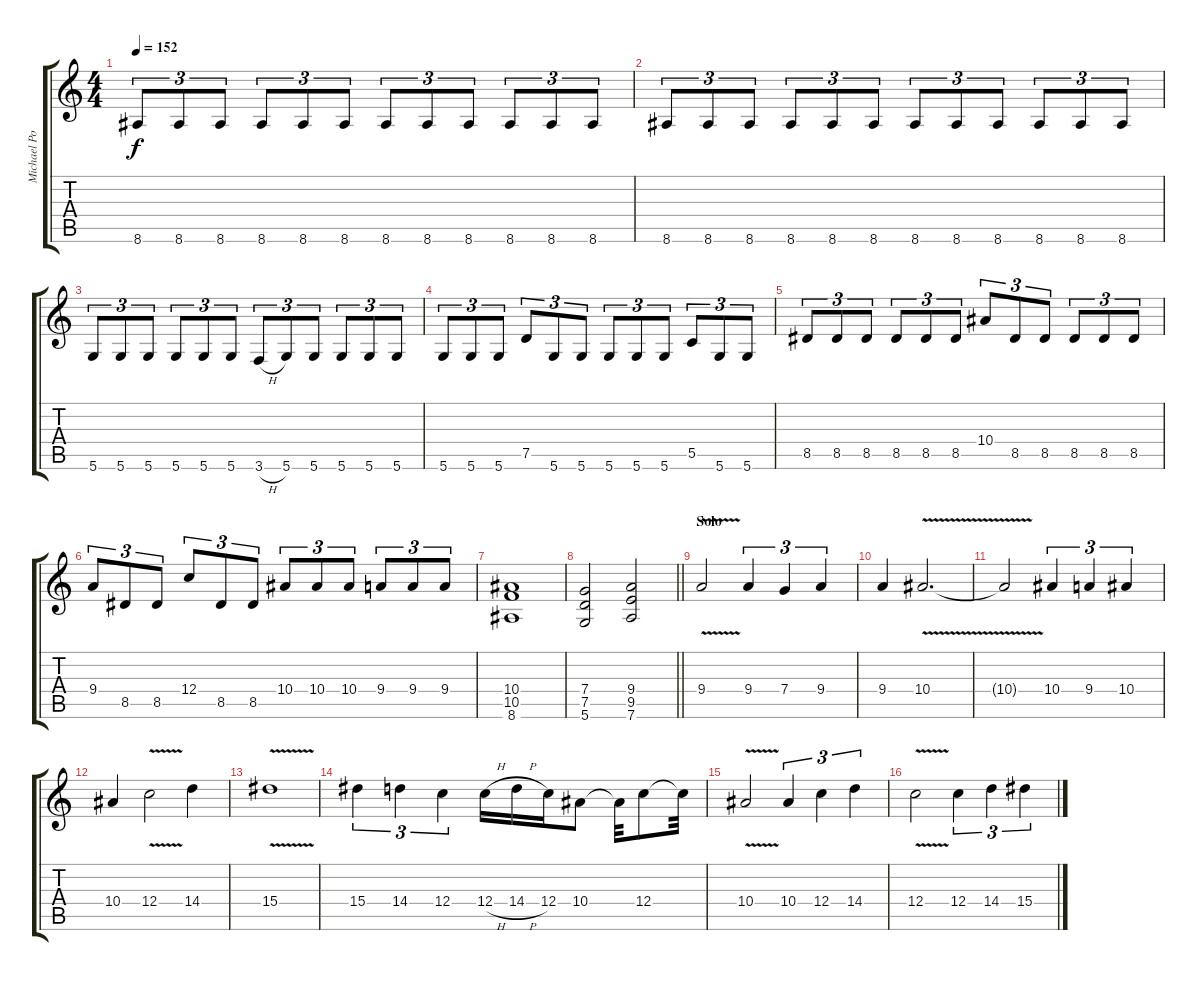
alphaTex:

\track ("Michael Poulsen" "Michael Po") {instrument distortionguitar}
\staff {score tabs}
\tuning (D4 A3 F3 C3 G2 D2) {hide}
\ts (4 4)
\tempo 152
\clef g2
\ks c
8.6.8{tu (3 2) dy f} 8.6.8{tu (3 2)} 8.6.8{tu (3 2)} 8.6.8{tu (3 2)} 8.6.8{tu (3 2)} 8.6.8{tu (3 2)} 8.6.8{tu (3 2)} 8.6.8{tu (3 2)} 8.6.8{tu (3 2)} 8.6.8{tu (3 2)} 8.6.8{tu (3 2)} 8.6.8{tu (3 2)} |
8.6.8{tu (3 2)} 8.6.8{tu (3 2)} 8.6.8{tu (3 2)} 8.6.8{tu (3 2)} 8.6.8{tu (3 2)} 8.6.8{tu (3 2)} 8.6.8{tu (3 2)} 8.6.8{tu (3 2)} 8.6.8{tu (3 2)} 8.6.8{tu (3 2)} 8.6.8{tu (3 2)} 8.6.8{tu (3 2)} |
5.6.8{tu (3 2)} 5.6.8{tu (3 2)} 5.6.8{tu (3 2)} 5.6.8{tu (3 2)} 5.6.8{tu (3 2)} 5.6.8{tu (3 2)} 3.6{h}.8{tu (3 2)} 5.6.8{tu (3 2)} 5.6.8{tu (3 2)} 5.6.8{tu (3 2)} 5.6.8{tu (3 2)} 5.6.8{tu (3 2)} |
5.6.8{tu (3 2)} 5.6.8{tu (3 2)} 5.6.8{tu (3 2)} 7.5.8{tu (3 2)} 5.6.8{tu (3 2)} 5.6.8{tu (3 2)} 5.6.8{tu (3 2)} 5.6.8{tu (3 2)} 5.6.8{tu (3 2)} 5.5.8{tu (3 2)} 5.6.8{tu (3 2)} 5.6.8{tu (3 2)} |
8.5.8{tu (3 2)} 8.5.8{tu (3 2)} 8.5.8{tu (3 2)} 8.5.8{tu (3 2)} 8.5.8{tu (3 2)} 8.5.8{tu (3 2)} 10.4.8{tu (3 2)} 8.5.8{tu (3 2)} 8.5.8{tu (3 2)} 8.5.8{tu (3 2)} 8.5.8{tu (3 2)} 8.5.8{tu (3 2)} |
9.4.8{tu (3 2)} 8.5.8{tu (3 2)} 8.5.8{tu (3 2)} 12.4.8{tu (3 2)} 8.5.8{tu (3 2)} 8.5.8{tu (3 2)} 10.4.8{tu (3 2)} 10.4.8{tu (3 2)} 10.4.8{tu (3 2)} 9.4.8{tu (3 2)} 9.4.8{tu (3 2)} 9.4.8{tu (3 2)} |
(10.4 10.5 8.6).1 |
\barLineRight lightlight
(7.4 7.5 5.6).2 (9.4 9.5 7.6).2 |
\section ("" "Solo")
9.4{v}.2 9.4.4{tu (3 2)} 7.4.4{tu (3 2)} 9.4.4{tu (3 2)} |
9.4.4 10.4{v}.2{d} |
10.4{t}.2 10.4.4{tu (3 2)} 9.4.4{tu (3 2)} 10.4.4{tu (3 2)} |
10.4.4 12.4{v}.2 14.4.4 |
15.4{v}.1 |
15.4.4{tu (3 2)} 14.4.4{tu (3 2)} 12.4.4{tu (3 2)} 12.4{h}.16 14.4{h}.16 12.4.16 10.4.8 10.4{t}.32 12.4.8 12.4{t}.32 |
10.4{v}.2 10.4.4{tu (3 2)} 12.4.4{tu (3 2)} 14.4.4{tu (3 2)} |
12.4{v}.2 12.4.4{tu (3 2)} 14.4.4{tu (3 2)} 15.4.4{tu (3 2)}
